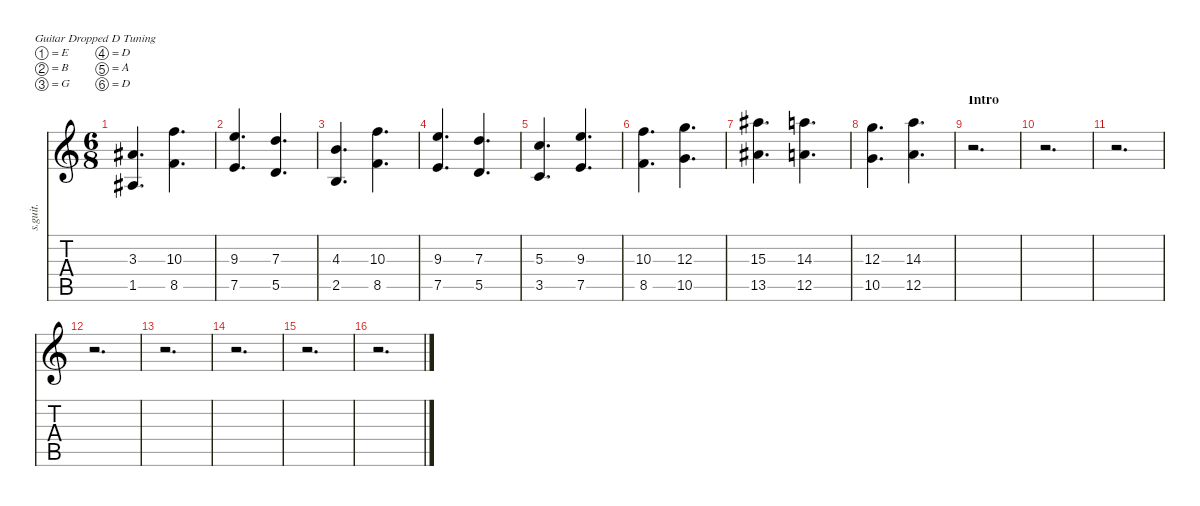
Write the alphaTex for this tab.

\defaultSystemsLayout 4
\hideDynamics
\bracketExtendMode nobrackets
\track ("Violin" "s.guit.") {instrument violin}
\staff {score tabs}
\tuning (E4 B3 G3 D3 A2 D2)
\displaytranspose 12
\ts (6 8)
\tempo (130 hide)
\clef g2
\ks c
(3.3{acc #} 1.5{acc #}).4{d lyrics (0 "") lyrics (1 "") lyrics (2 "") lyrics (3 "") lyrics (4 "") dy f} (10.3 8.5).4{d lyrics (0 "") lyrics (1 "") lyrics (2 "") lyrics (3 "") lyrics (4 "")} |
(9.3 7.5).4{d lyrics (0 "") lyrics (1 "") lyrics (2 "") lyrics (3 "") lyrics (4 "")} (7.3 5.5).4{d lyrics (0 "") lyrics (1 "") lyrics (2 "") lyrics (3 "") lyrics (4 "")} |
(4.3 2.5).4{d lyrics (0 "") lyrics (1 "") lyrics (2 "") lyrics (3 "") lyrics (4 "")} (10.3 8.5).4{d lyrics (0 "") lyrics (1 "") lyrics (2 "") lyrics (3 "") lyrics (4 "")} |
(9.3 7.5).4{d lyrics (0 "") lyrics (1 "") lyrics (2 "") lyrics (3 "") lyrics (4 "")} (7.3 5.5).4{d lyrics (0 "") lyrics (1 "") lyrics (2 "") lyrics (3 "") lyrics (4 "")} |
(5.3 3.5).4{d lyrics (0 "") lyrics (1 "") lyrics (2 "") lyrics (3 "") lyrics (4 "")} (9.3 7.5).4{d lyrics (0 "") lyrics (1 "") lyrics (2 "") lyrics (3 "") lyrics (4 "")} |
(10.3 8.5).4{d lyrics (0 "") lyrics (1 "") lyrics (2 "") lyrics (3 "") lyrics (4 "")} (12.3 10.5).4{d lyrics (0 "") lyrics (1 "") lyrics (2 "") lyrics (3 "") lyrics (4 "")} |
(15.3{acc #} 13.5{acc #}).4{d lyrics (0 "") lyrics (1 "") lyrics (2 "") lyrics (3 "") lyrics (4 "")} (14.3 12.5).4{d lyrics (0 "") lyrics (1 "") lyrics (2 "") lyrics (3 "") lyrics (4 "")} |
(12.3 10.5).4{d lyrics (0 "") lyrics (1 "") lyrics (2 "") lyrics (3 "") lyrics (4 "")} (14.3 12.5).4{d lyrics (0 "") lyrics (1 "") lyrics (2 "") lyrics (3 "") lyrics (4 "")} |
\section ("" "Intro")
r.2{d} |
r.2{d} |
r.2{d} |
r.2{d} |
r.2{d} |
r.2{d} |
r.2{d} |
r.2{d}
